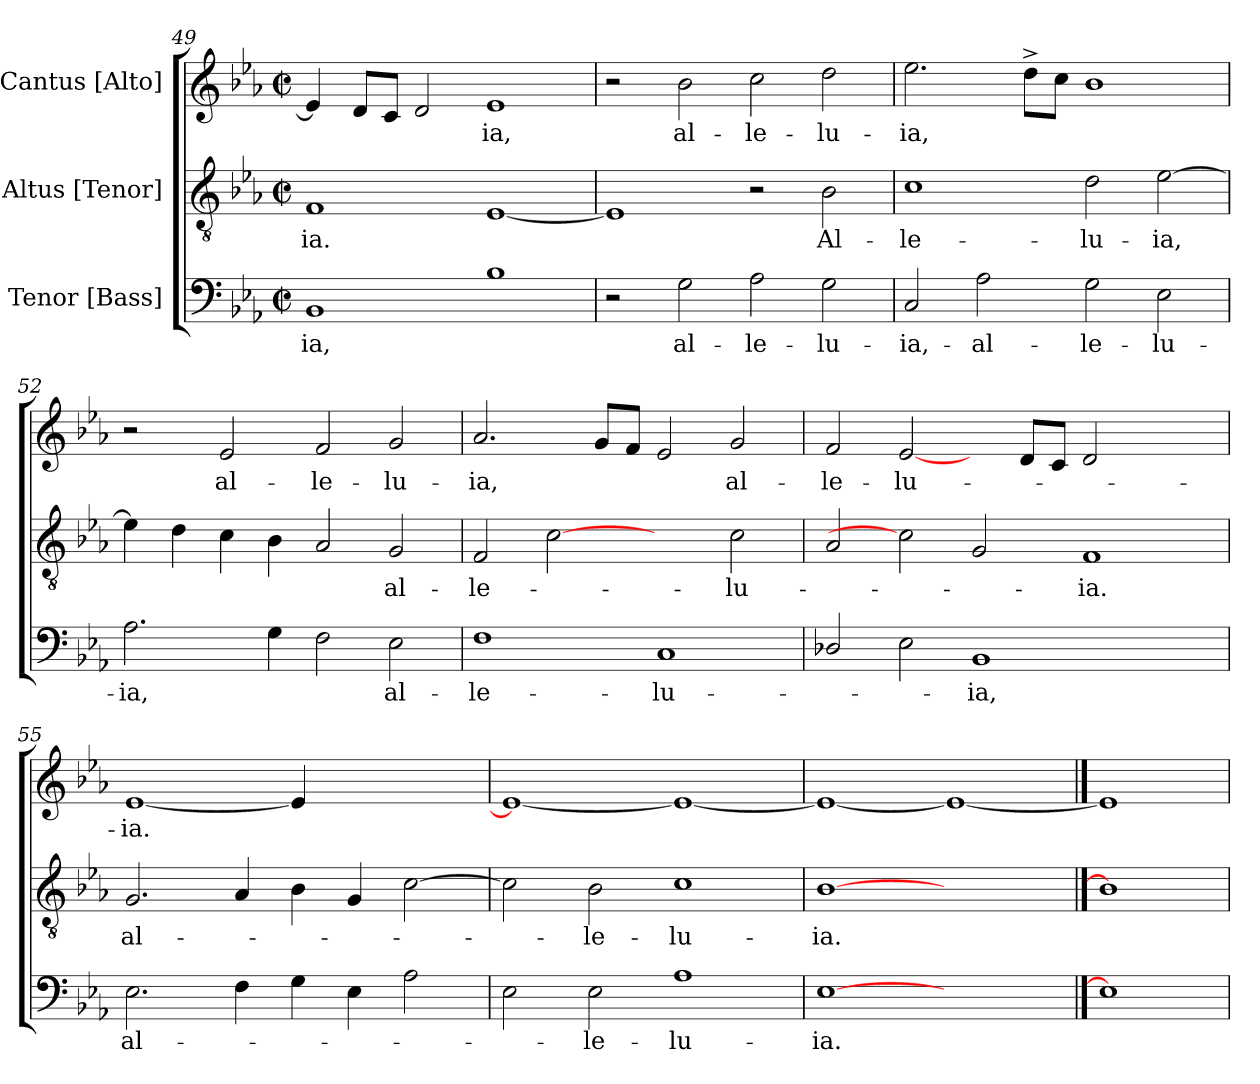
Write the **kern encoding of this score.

**kern	**text	**kern	**text	**kern	**text
*part3	*part3	*part2	*part2	*part1	*part1
*staff3	*staff3	*staff2	*staff2	*staff1	*staff1
*I"Tenor [Bass]	*	*I"Altus [Tenor]	*	*I"Cantus [Alto]	*
*clefF4	*	*clefGv2	*	*clefG2	*
*k[b-e-a-]	*	*k[b-e-a-]	*	*k[b-e-a-]	*
*E-:	*	*E-:	*	*E-:	*
*M2/2	*	*M2/2	*	*M2/2	*
*met(c|)	*	*met(c|)	*	*met(c|)	*
=49	=49	=49	=49	=49	=49
!	!LO:LY:b	!	!LO:LY:b	!	!
1BB-	-ia,	1F	-ia.	4e-/]	.
.	.	.	.	8d/L	.
.	.	.	.	8c/J	.
.	.	.	.	2d/	.
!	!	!	!	!	!LO:LY:b
1B-	.	[<1E-	.	1e-	-ia,
=50	=50	=50	=50	=50	=50
2r	.	1E-]	.	2r	.
!	!LO:LY:b	!	!	!	!LO:LY:b
2G\	al-	.	.	2b-\	al-
!	!LO:LY:b	!	!	!	!LO:LY:b
2A-\	-le-	2r	.	2cc\	-le-
!	!LO:LY:b	!	!LO:LY:b	!	!LO:LY:b
2G\	-lu-	2B-\	Al-	2dd\	-lu-
=51	=51	=51	=51	=51	=51
!	!LO:LY:b	!	!LO:LY:b	!	!LO:LY:b
2C/	-ia,-	1c	-le-	2.ee-\	-ia,
!	!LO:LY:b	!	!	!	!
2A-\	-al-	.	.	.	.
.	.	.	.	8dd^>\L	.
.	.	.	.	8cc\J	.
!	!LO:LY:b	!	!LO:LY:b	!	!
2G\	-le-	2d\	-lu-	1b-	.
!	!LO:LY:b	!	!LO:LY:b	!	!
2E-\	-lu-	[<2e-\	-ia,	.	.
!!LO:PB:g=z
=52	=52	=52	=52	=52	=52
!	!LO:LY:b	!	!	!	!
2.A-\	-ia,	4e-\]	.	2r	.
.	.	4d\	.	.	.
!	!	!	!	!	!LO:LY:b
.	.	4c\	.	2e-/	al-
4G\	.	4B-\	.	.	.
!	!	!	!	!	!LO:LY:b
2F\	.	2A-/	.	2f/	-le-
!	!LO:LY:b	!	!LO:LY:b	!	!LO:LY:b
2E-\	al-	2G/	al-	2g/	-lu-
=53	=53	=53	=53	=53	=53
!	!LO:LY:b	!	!LO:LY:b	!	!LO:LY:b
1F	-le-	2F/	-le-	2.a-/	-ia,
.	.	[2c	.	.	.
.	.	.	.	8g/L	.
.	.	.	.	8f/J	.
!	!LO:LY:b	!	!	!	!
1C	-lu-	2ryy	.	2e-/	.
!	!	!	!LO:LY:b	!	!LO:LY:b
.	.	2c\	-lu-	2g/	al-
=54	=54	=54	=54	=54	=54
!	!	!	!	!	!LO:LY:b
2D-X/	.	2A-/	.	2f/	-le-
!	!	!	!	!	!LO:LY:b
2E-\	.	2c]	.	[2e-/	-lu-
!	!LO:LY:b	!	!	!	!
1BB-	-ia,	2G/	.	4ryy	.
.	.	.	.	8d/L	.
.	.	.	.	8c/J	.
!	!	!	!LO:LY:b	!	!
.	.	1F	-ia.	2d/	.
2ryy	.	.	.	2ryy	.
=55	=55	=55	=55	=55	=55
!	!LO:LY:b	!	!LO:LY:b	!	!LO:LY:b
2.E-\	al-	2.G/	al-	[<1e-	-ia.
4F\	.	4A-/	.	.	.
4G\	.	4B-\	.	4e-/]	.
4E-\	.	4G/	.	2.ryy	.
2A-\	.	[>2c\	.	.	.
=56	=56	=56	=56	=56	=56
2E-\	.	2c\]	.	1e-_	.
!	!LO:LY:b	!	!LO:LY:b	!	!
2E-\	-le-	2B-\	-le-	.	.
!	!LO:LY:b	!	!LO:LY:b	!	!
1A-	-lu-	1c	-lu-	1e-_	.
=57	=57	=57	=57	=57	=57
!	!LO:LY:b	!	!LO:LY:b	!	!
[1E-	-ia.	[1B-	-ia.	1e-_	.
1ryy	.	1ryy	.	1e-_	.
==58	==58	==58	==58	==58	==58
1E-]	.	1B-]	.	1e-]	.
=	=	=	=	=	=
*-	*-	*-	*-	*-	*-
